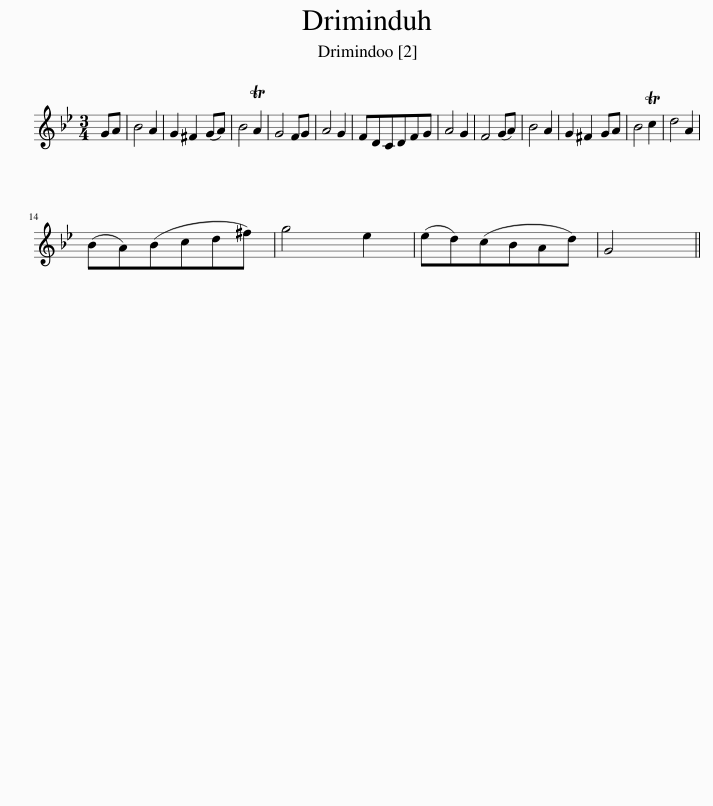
X:1
L:1/8
M:3/4
I:linebreak $
K:Gmin
V:1 treble
V:1
 GA | B4 A2 | G2 ^F2 (GA) | B4 TA2 | G4 FG | %5
 A4 G2 | FDCDFG | A4 G2 | F4 (GA) | B4 A2 | %10
 G2 ^F2 GA | B4 Tc2 | d4 A2 |$ (BA)(Bcd^f) | g4 e2 | %15
 (ed)(cBAd) | G4 || %17
